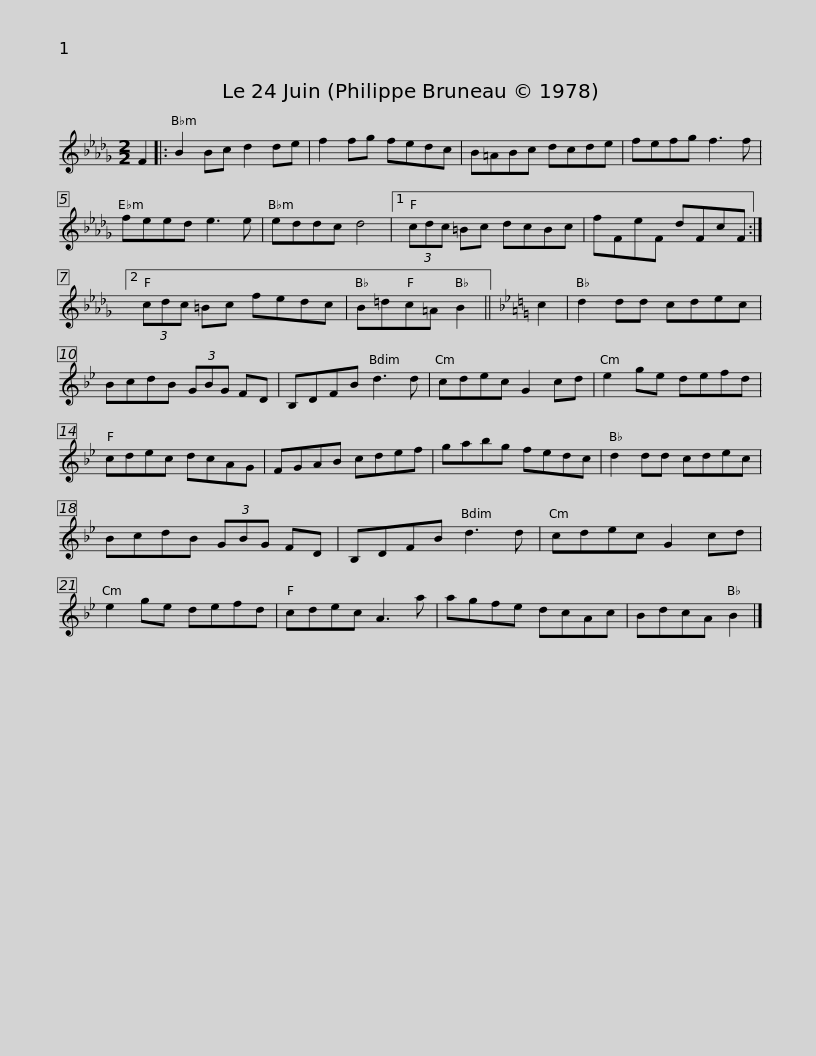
X:1
L:1/8
M:2/2
I:linebreak $
K:Bbmin
V:1 treble
V:1
 F2 |: B2 Bc d2 de | f2 fg fedc | B=ABc dcde | fefg f3 f | %5
 feed e3 e | eddc d4 |1$ (3cdc =Bc dcBc | fFeF dFcF :|2 (3cdc =Bc fedc | %10
 B=dc=A B2 ||[K:Bb] c2 | d2 dd cdec |$ BcdB (3GBG FD | B,DFB d3 d | %15
 cdec G2 cd | e2 ge defd | cdec dcAG | FGAB cdef |$ gabg fedc | %20
 d2 dd cdec | BcdB (3GBG FD | B,DFB d3 d | cdec G2 cd | e2 ge defd |$ %25
 cdec A3 a | agfe dcAc | BdcA B2 |] %28
